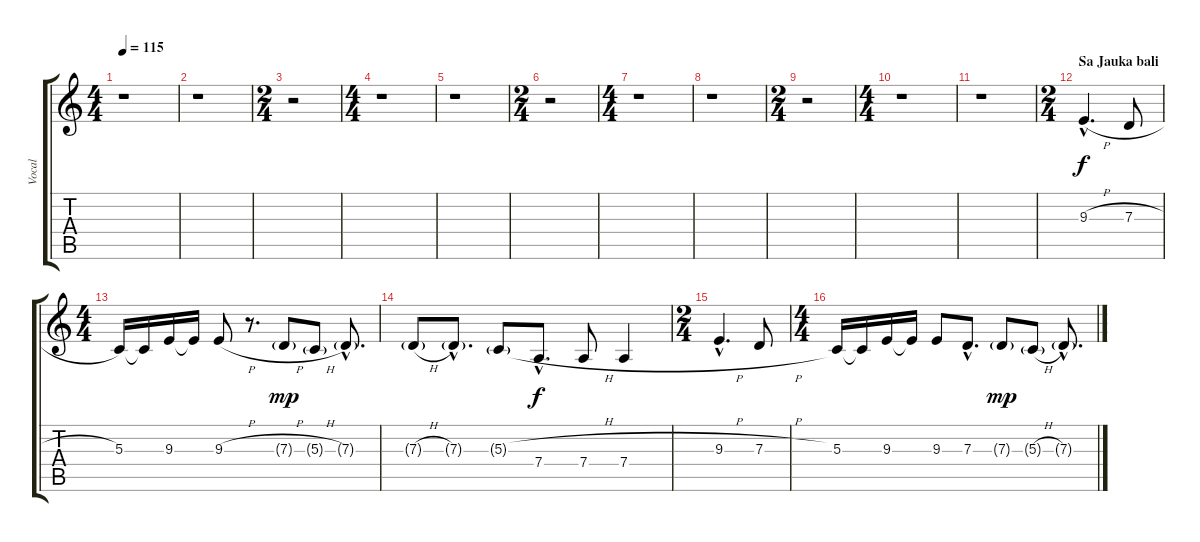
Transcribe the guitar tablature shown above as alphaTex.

\track ("Vocal" "Vocal") {instrument choiraahs}
\staff {score tabs}
\tuning (E4 B3 G3 D3 A2 E2) {hide}
\ts (4 4)
\tempo 115
\clef g2
\ks c
r.1{dy f instrument choiraahs} |
r.1 |
\ts (2 4)
r.2 |
\ts (4 4)
r.1 |
r.1 |
\ts (2 4)
r.2 |
\ts (4 4)
r.1 |
r.1 |
\ts (2 4)
r.2 |
\ts (4 4)
r.1 |
r.1 |
\ts (2 4)
\section ("" "Sa Jauka bali")
9.3{h hac}.4{d volume 8 instrument voiceoohs} 7.3{h}.8 |
\ts (4 4)
\section ("" "")
5.3.16 5.3{t}.16 9.3.16 9.3{t}.16 9.3{h}.8 r.8{d} 7.3{h g}.8{dy mp} 5.3{h g}.8 7.3{g hac}.8{d} |
7.3{h g}.8 7.3{g hac}.8{d} 5.3{h g}.8 7.4{hac}.8{d dy f} 7.4.8 7.4.4 |
\ts (2 4)
9.3{h hac}.4{d} 7.3{h}.8 |
\ts (4 4)
5.3.16 5.3{t}.16 9.3.16 9.3{t}.16 9.3.8 7.3{hac}.8{d} 7.3{g}.8{dy mp} 5.3{h g}.8 7.3{g hac}.8{d}
